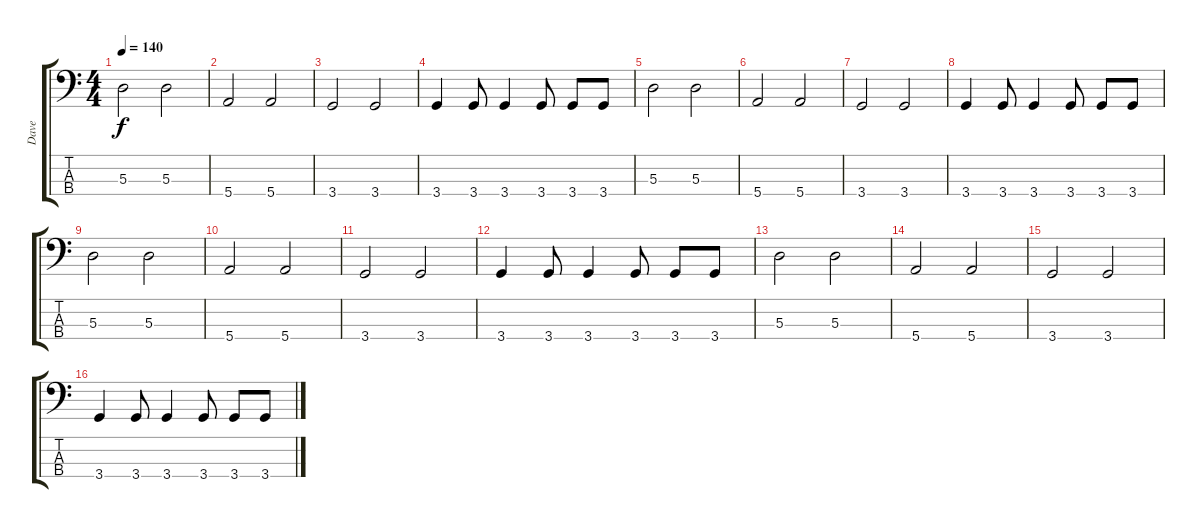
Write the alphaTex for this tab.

\track ("Dave" "Dave") {instrument electricbassfinger}
\staff {score tabs}
\tuning (G2 D2 A1 E1) {hide}
\ts (4 4)
\tempo 140
\clef f4
\ks c
5.3.2{dy f} 5.3.2 |
5.4.2 5.4.2 |
3.4.2 3.4.2 |
3.4.4 3.4.8 3.4.4 3.4.8 3.4.8 3.4.8 |
5.3.2 5.3.2 |
5.4.2 5.4.2 |
3.4.2 3.4.2 |
3.4.4 3.4.8 3.4.4 3.4.8 3.4.8 3.4.8 |
5.3.2 5.3.2 |
5.4.2 5.4.2 |
3.4.2 3.4.2 |
3.4.4 3.4.8 3.4.4 3.4.8 3.4.8 3.4.8 |
5.3.2 5.3.2 |
5.4.2 5.4.2 |
3.4.2 3.4.2 |
3.4.4 3.4.8 3.4.4 3.4.8 3.4.8 3.4.8
